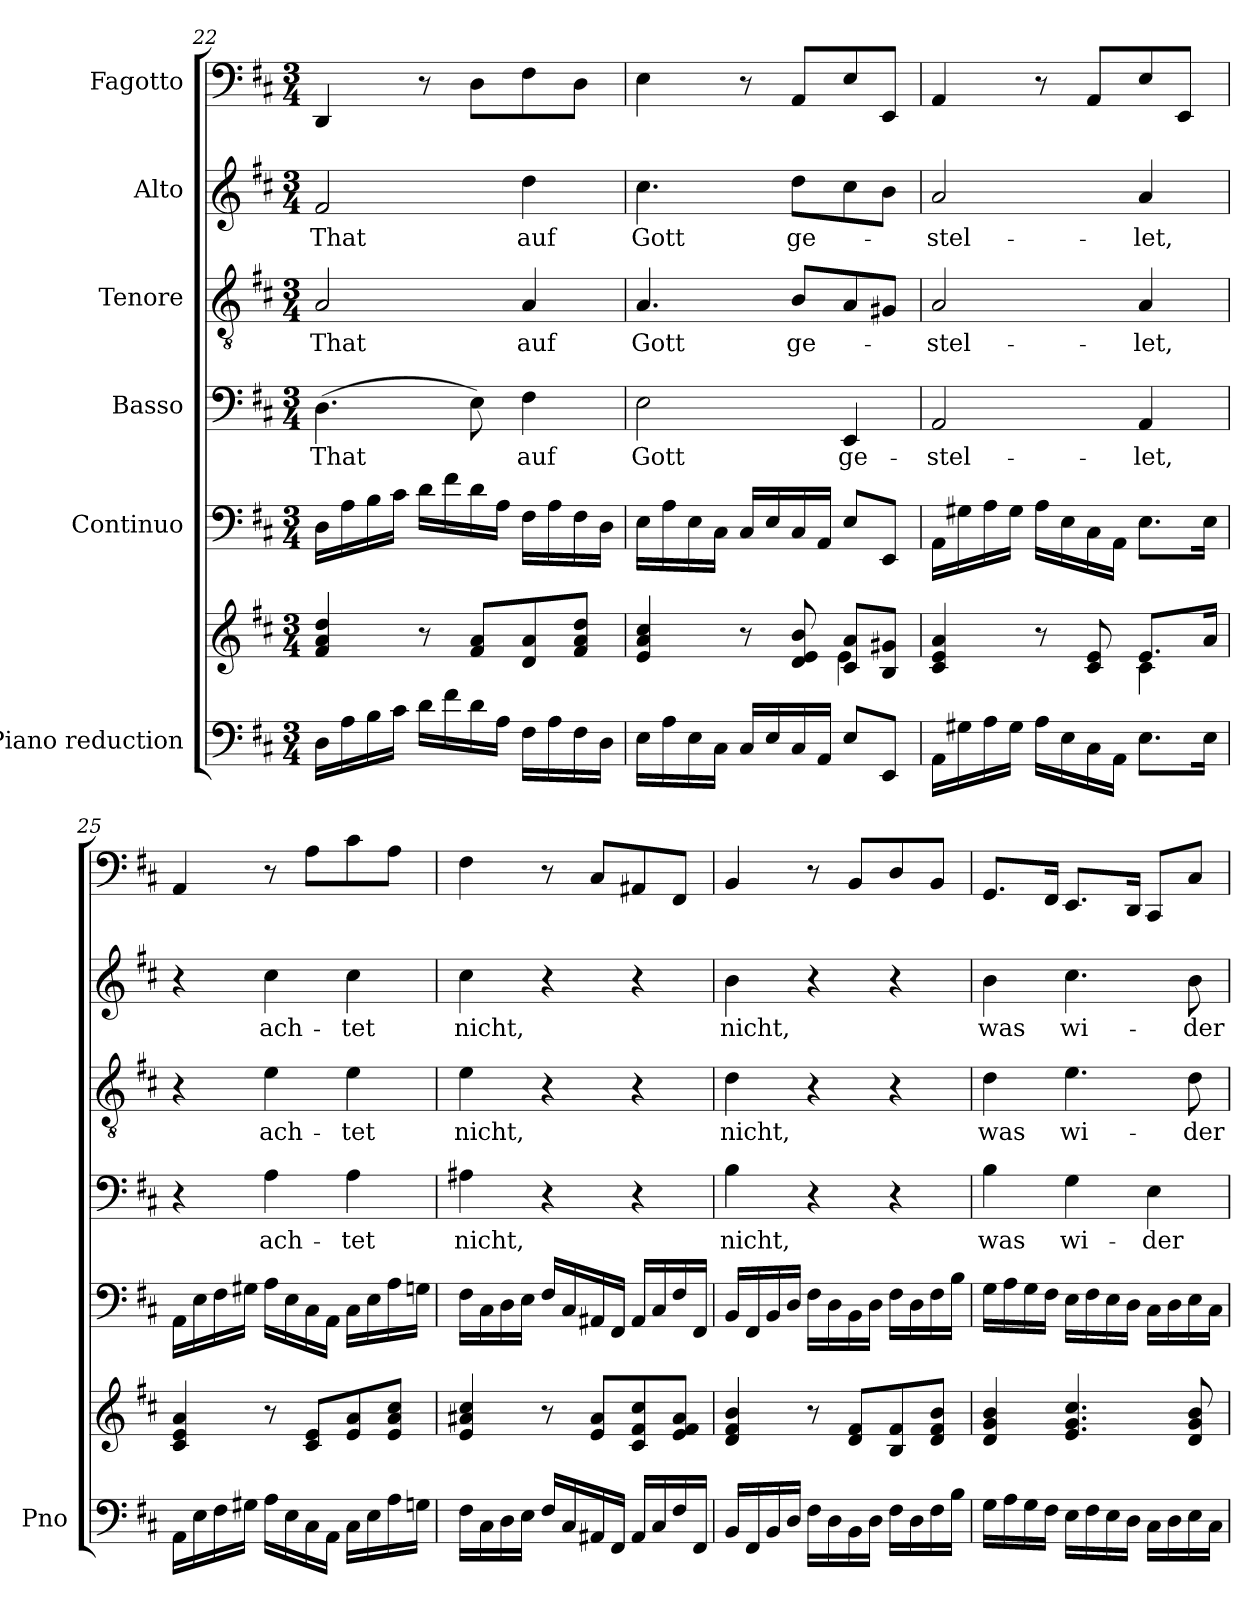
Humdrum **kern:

**kern	**kern	**kern	**kern	**text	**kern	**text	**kern	**text	**kern
*part6	*part6	*part5	*part4	*part4	*part3	*part3	*part2	*part2	*part1
*staff7	*staff6	*staff5	*staff4	*staff4	*staff3	*staff3	*staff2	*staff2	*staff1
*I"Piano reduction	*	*I"Continuo	*I"Basso	*	*I"Tenore	*	*I"Alto	*	*I"Fagotto
*I'Pno	*	*	*	*	*	*	*	*	*
*clefF4	*clefG2	*clefF4	*clefF4	*	*clefGv2	*	*clefG2	*	*clefF4
*k[f#c#]	*k[f#c#]	*k[f#c#]	*k[f#c#]	*	*k[f#c#]	*	*k[f#c#]	*	*k[f#c#]
*M3/4	*M3/4	*M3/4	*M3/4	*	*M3/4	*	*M3/4	*	*M3/4
=22	=22	=22	=22	=22	=22	=22	=22	=22	=22
!	!	!	!	!LO:LY:b	!	!LO:LY:b	!	!LO:LY:b	!
16D\LL	4f#!/ 4a!/ 4dd!/	16D\LL	(4.D\	That	2A/	That	2f#/	That	4DD/
16A\	.	16A\	.	.	.	.	.	.	.
16B\	.	16B\	.	.	.	.	.	.	.
16c#\JJ	.	16c#\JJ	.	.	.	.	.	.	.
16d\LL	8r	16d\LL	.	.	.	.	.	.	8r
16f#\	.	16f#\	.	.	.	.	.	.	.
16d\	8f#!/ 8a!/L	16d\	8E\)	.	.	.	.	.	8D\L
16A\JJ	.	16A\JJ	.	.	.	.	.	.	.
!	!	!	!	!LO:LY:b	!	!LO:LY:b	!	!LO:LY:b	!
16F#\LL	8d!/ 8a!/	16F#\LL	4F#\	auf	4A/	auf	4dd\	auf	8F#\
16A\	.	16A\	.	.	.	.	.	.	.
16F#\	8f#!/ 8a!/ 8dd!/J	16F#\	.	.	.	.	.	.	8D\J
16D\JJ	.	16D\JJ	.	.	.	.	.	.	.
=23	=23	=23	=23	=23	=23	=23	=23	=23	=23
*	*^	*	*	*	*	*	*	*	*
!	!	!	!	!	!LO:LY:b	!	!LO:LY:b	!	!LO:LY:b	!
16E\LL	4e!/ 4a!/ 4cc#!/	4ryy	16E\LL	2E\	Gott	4.A/	Gott	4.cc#\	Gott	4E\
16A\	.	.	16A\	.	.	.	.	.	.	.
16E\	.	.	16E\	.	.	.	.	.	.	.
16C#\JJ	.	.	16C#\JJ	.	.	.	.	.	.	.
16C#/LL	8r	8ryy	16C#/LL	.	.	.	.	.	.	8r
16E/	.	.	16E/	.	.	.	.	.	.	.
!	!	!	!	!	!	!	!LO:LY:b	!	!LO:LY:b	!
16C#/	8d!/ 8e!/ 8b!/	8ryy	16C#/	.	.	8B/L	ge-	8dd\L	ge-	8AA/L
16AA/JJ	.	.	16AA/JJ	.	.	.	.	.	.	.
!	!	!	!	!	!LO:LY:b	!	!	!	!	!
8E/L	8c#!/ 8a!/L	4e!\	8E/L	4EE/	ge-	8A/	.	8cc#\	.	8E/
8EE/J	8B!/ 8g#X!/J	.	8EE/J	.	.	8G#X/J	.	8b\J	.	8EE/J
=24	=24	=24	=24	=24	=24	=24	=24	=24	=24	=24
!	!	!	!	!	!LO:LY:b	!	!LO:LY:b	!	!LO:LY:b	!
16AA\LL	4c#!/ 4e!/ 4a!/	4ryy	16AA\LL	2AA/	-stel-	2A/	-stel-	2a/	-stel-	4AA/
16G#X\	.	.	16G#X\	.	.	.	.	.	.	.
16A\	.	.	16A\	.	.	.	.	.	.	.
16G#\JJ	.	.	16G#\JJ	.	.	.	.	.	.	.
16A\LL	8r	8ryy	16A\LL	.	.	.	.	.	.	8r
16E\	.	.	16E\	.	.	.	.	.	.	.
16C#\	8c#!/ 8e!/	8ryy	16C#\	.	.	.	.	.	.	8AA/L
16AA\JJ	.	.	16AA\JJ	.	.	.	.	.	.	.
!	!	!	!	!	!LO:LY:b	!	!LO:LY:b	!	!LO:LY:b	!
8.E\L	8.e!/L	4c#!\	8.E\L	4AA/	-let,	4A/	-let,	4a/	-let,	8E/
.	.	.	.	.	.	.	.	.	.	8EE/J
16E\Jk	16a!/Jk	.	16E\Jk	.	.	.	.	.	.	.
*	*v	*v	*	*	*	*	*	*	*	*
=25	=25	=25	=25	=25	=25	=25	=25	=25	=25
16AA\LL	4c#!/ 4e!/ 4a!/	16AA\LL	4r	.	4r	.	4r	.	4AA/
16E\	.	16E\	.	.	.	.	.	.	.
16F#\	.	16F#\	.	.	.	.	.	.	.
16G#X\JJ	.	16G#X\JJ	.	.	.	.	.	.	.
!	!	!	!	!LO:LY:b	!	!LO:LY:b	!	!LO:LY:b	!
16A\LL	8r	16A\LL	4A\	ach-	4e\	ach-	4cc#\	ach-	8r
16E\	.	16E\	.	.	.	.	.	.	.
16C#\	8c#!/ 8e!/L	16C#\	.	.	.	.	.	.	8A\L
16AA\JJ	.	16AA\JJ	.	.	.	.	.	.	.
!	!	!	!	!LO:LY:b	!	!LO:LY:b	!	!LO:LY:b	!
16C#\LL	8e!/ 8a!/	16C#\LL	4A\	tet	4e\	tet	4cc#\	tet	8c#\
16E\	.	16E\	.	.	.	.	.	.	.
16A\	8e!/ 8a!/ 8cc#!/J	16A\	.	.	.	.	.	.	8A\J
16Gn\JJ	.	16Gn\JJ	.	.	.	.	.	.	.
!!LO:LB:g=z
=26	=26	=26	=26	=26	=26	=26	=26	=26	=26
!	!	!	!	!LO:LY:b	!	!LO:LY:b	!	!LO:LY:b	!
16F#\LL	4e!/ 4a#X!/ 4cc#!/	16F#\LL	4A#X\	nicht,	4e\	nicht,	4cc#\	nicht,	4F#\
16C#\	.	16C#\	.	.	.	.	.	.	.
16D\	.	16D\	.	.	.	.	.	.	.
16E\JJ	.	16E\JJ	.	.	.	.	.	.	.
16F#/LL	8r	16F#/LL	4r	.	4r	.	4r	.	8r
16C#/	.	16C#/	.	.	.	.	.	.	.
16AA#X/	8e!/ 8a#!/L	16AA#X/	.	.	.	.	.	.	8C#/L
16FF#/JJ	.	16FF#/JJ	.	.	.	.	.	.	.
16AA#/LL	8c#!/ 8f#!/ 8cc#!/	16AA#/LL	4r	.	4r	.	4r	.	8AA#X/
16C#/	.	16C#/	.	.	.	.	.	.	.
16F#/	8e!/ 8f#!/ 8a#!/J	16F#/	.	.	.	.	.	.	8FF#/J
16FF#/JJ	.	16FF#/JJ	.	.	.	.	.	.	.
=27	=27	=27	=27	=27	=27	=27	=27	=27	=27
!	!	!	!	!LO:LY:b	!	!LO:LY:b	!	!LO:LY:b	!
16BB/LL	4d!/ 4f#!/ 4b!/	16BB/LL	4B\	nicht,	4d\	nicht,	4b\	nicht,	4BB/
16FF#/	.	16FF#/	.	.	.	.	.	.	.
16BB/	.	16BB/	.	.	.	.	.	.	.
16D/JJ	.	16D/JJ	.	.	.	.	.	.	.
16F#\LL	8r	16F#\LL	4r	.	4r	.	4r	.	8r
16D\	.	16D\	.	.	.	.	.	.	.
16BB\	8d!/ 8f#!/L	16BB\	.	.	.	.	.	.	8BB/L
16D\JJ	.	16D\JJ	.	.	.	.	.	.	.
16F#\LL	8B!/ 8f#!/	16F#\LL	4r	.	4r	.	4r	.	8D/
16D\	.	16D\	.	.	.	.	.	.	.
16F#\	8d!/ 8f#!/ 8b!/J	16F#\	.	.	.	.	.	.	8BB/J
16B\JJ	.	16B\JJ	.	.	.	.	.	.	.
=28	=28	=28	=28	=28	=28	=28	=28	=28	=28
!	!	!	!	!LO:LY:b	!	!LO:LY:b	!	!LO:LY:b	!
16G\LL	4d!/ 4g!/ 4b!/	16G\LL	4B\	was	4d\	was	4b\	was	8.GG/L
16A\	.	16A\	.	.	.	.	.	.	.
16G\	.	16G\	.	.	.	.	.	.	.
16F#\JJ	.	16F#\JJ	.	.	.	.	.	.	16FF#/Jk
!	!	!	!	!LO:LY:b	!	!LO:LY:b	!	!LO:LY:b	!
16E\LL	4.e!/ 4.g!/ 4.cc#!/	16E\LL	4G\	wi-	4.e\	wi-	4.cc#\	wi-	8.EE/L
16F#\	.	16F#\	.	.	.	.	.	.	.
16E\	.	16E\	.	.	.	.	.	.	.
16D\JJ	.	16D\JJ	.	.	.	.	.	.	16DD/Jk
!	!	!	!	!LO:LY:b	!	!	!	!	!
16C#\LL	.	16C#\LL	4E\	der-	.	.	.	.	8CC#/L
16D\	.	16D\	.	.	.	.	.	.	.
!	!	!	!	!	!	!LO:LY:b	!	!LO:LY:b	!
16E\	8d!/ 8g!/ 8b!/	16E\	.	.	8d\	der-	8b\	der-	8C#/J
16C#\JJ	.	16C#\JJ	.	.	.	.	.	.	.
=	=	=	=	=	=	=	=	=	=
*-	*-	*-	*-	*-	*-	*-	*-	*-	*-
